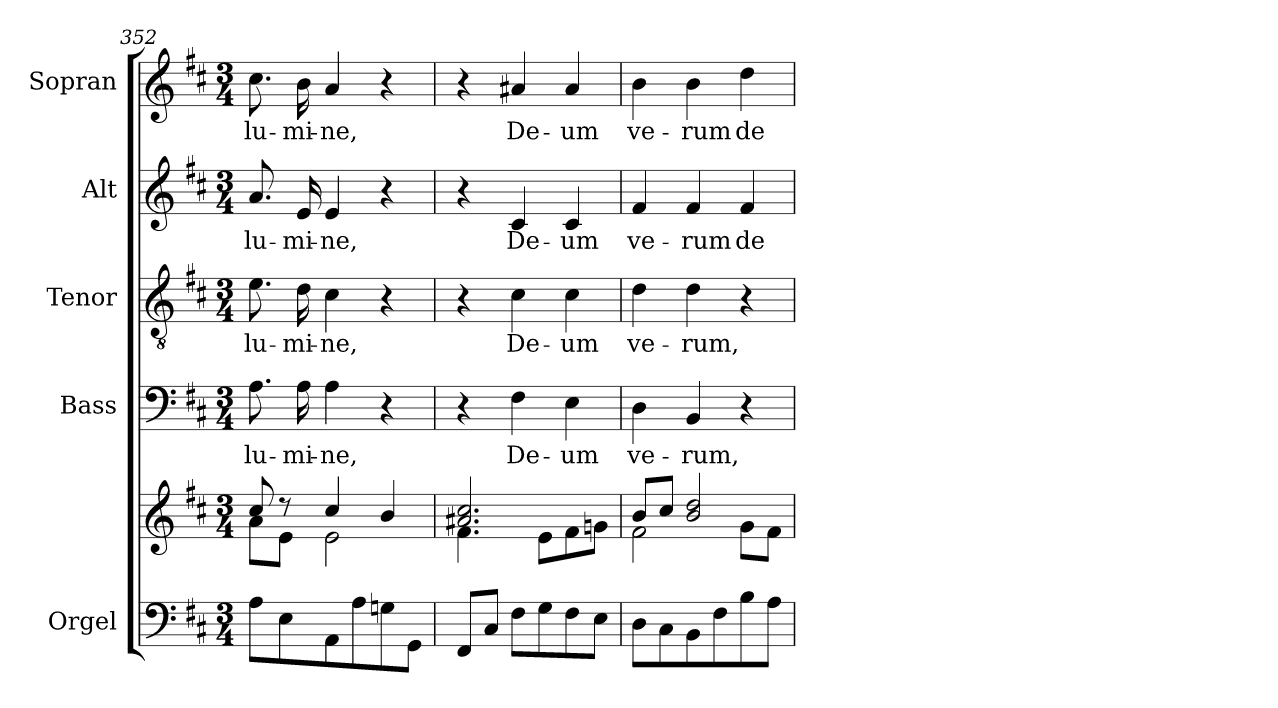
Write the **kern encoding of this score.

**kern	**kern	**kern	**text	**kern	**text	**kern	**text	**kern	**text
*part5	*part5	*part4	*part4	*part3	*part3	*part2	*part2	*part1	*part1
*staff6	*staff5	*staff4	*staff4	*staff3	*staff3	*staff2	*staff2	*staff1	*staff1
*I"Orgel	*	*I"Bass	*	*I"Tenor	*	*I"Alt	*	*I"Sopran	*
*I'Org.	*	*I'B.	*	*I'T.	*	*I'A.	*	*I'S.	*
*clefF4	*clefG2	*clefF4	*	*clefGv2	*	*clefG2	*	*clefG2	*
*k[f#c#]	*k[f#c#]	*k[f#c#]	*	*k[f#c#]	*	*k[f#c#]	*	*k[f#c#]	*
*D:	*D:	*D:	*	*D:	*	*D:	*	*D:	*
*M3/4	*M3/4	*M3/4	*	*M3/4	*	*M3/4	*	*M3/4	*
=352	=352	=352	=352	=352	=352	=352	=352	=352	=352
*	*^	*	*	*	*	*	*	*	*
!	!	!	!	!LO:LY:b	!	!LO:LY:b	!	!LO:LY:b	!	!LO:LY:b
8A\L	8cc#/	8a\L	8.A\	lu-	8.e\	lu-	8.a/	lu-	8.cc#\	lu-
8E\	8rcc	8e\J	.	.	.	.	.	.	.	.
!	!	!	!	!LO:LY:b	!	!LO:LY:b	!	!LO:LY:b	!	!LO:LY:b
.	.	.	16A\	-mi-	16d\	-mi-	16e/	-mi-	16b\	-mi-
!	!	!	!	!LO:LY:b	!	!LO:LY:b	!	!LO:LY:b	!	!LO:LY:b
8AA\	4cc#/	2e\	4A\	-ne,	4c#\	-ne,	4e/	-ne,	4a/	-ne,
8A\	.	.	.	.	.	.	.	.	.	.
8Gn\	4b/	.	4r	.	4r	.	4r	.	4r	.
8GG\J	.	.	.	.	.	.	.	.	.	.
=353	=353	=353	=353	=353	=353	=353	=353	=353	=353	=353
8FF#/L	2.a#X/ 2.cc#/	4.f#\	4r	.	4r	.	4r	.	4r	.
8C#/J	.	.	.	.	.	.	.	.	.	.
!	!	!	!	!LO:LY:b	!	!LO:LY:b	!	!LO:LY:b	!	!LO:LY:b
8F#\L	.	.	4F#\	De-	4c#\	De-	4c#/	De-	4a#X/	De-
8G\	.	8e\L	.	.	.	.	.	.	.	.
!	!	!	!	!LO:LY:b	!	!LO:LY:b	!	!LO:LY:b	!	!LO:LY:b
8F#\	.	8f#\	4E\	-um	4c#\	-um	4c#/	-um	4a#/	-um
8E\J	.	8gn\J	.	.	.	.	.	.	.	.
=354	=354	=354	=354	=354	=354	=354	=354	=354	=354	=354
!	!	!	!	!LO:LY:b	!	!LO:LY:b	!	!LO:LY:b	!	!LO:LY:b
8D\L	8b/L	2f#\	4D\	ve-	4d\	ve-	4f#/	ve-	4b\	ve-
8C#\	8cc#/J	.	.	.	.	.	.	.	.	.
!	!	!	!	!LO:LY:b	!	!LO:LY:b	!	!LO:LY:b	!	!LO:LY:b
8BB\	2b/ 2dd/	.	4BB/	-rum,	4d\	-rum,	4f#/	-rum	4b\	-rum
8F#\	.	.	.	.	.	.	.	.	.	.
!	!	!	!	!	!	!	!	!LO:LY:b	!	!LO:LY:b
8B\	.	8g\L	4r	.	4r	.	4f#/	de	4dd\	de
8A\J	.	8f#\J	.	.	.	.	.	.	.	.
*	*v	*v	*	*	*	*	*	*	*	*
=	=	=	=	=	=	=	=	=	=
*-	*-	*-	*-	*-	*-	*-	*-	*-	*-
